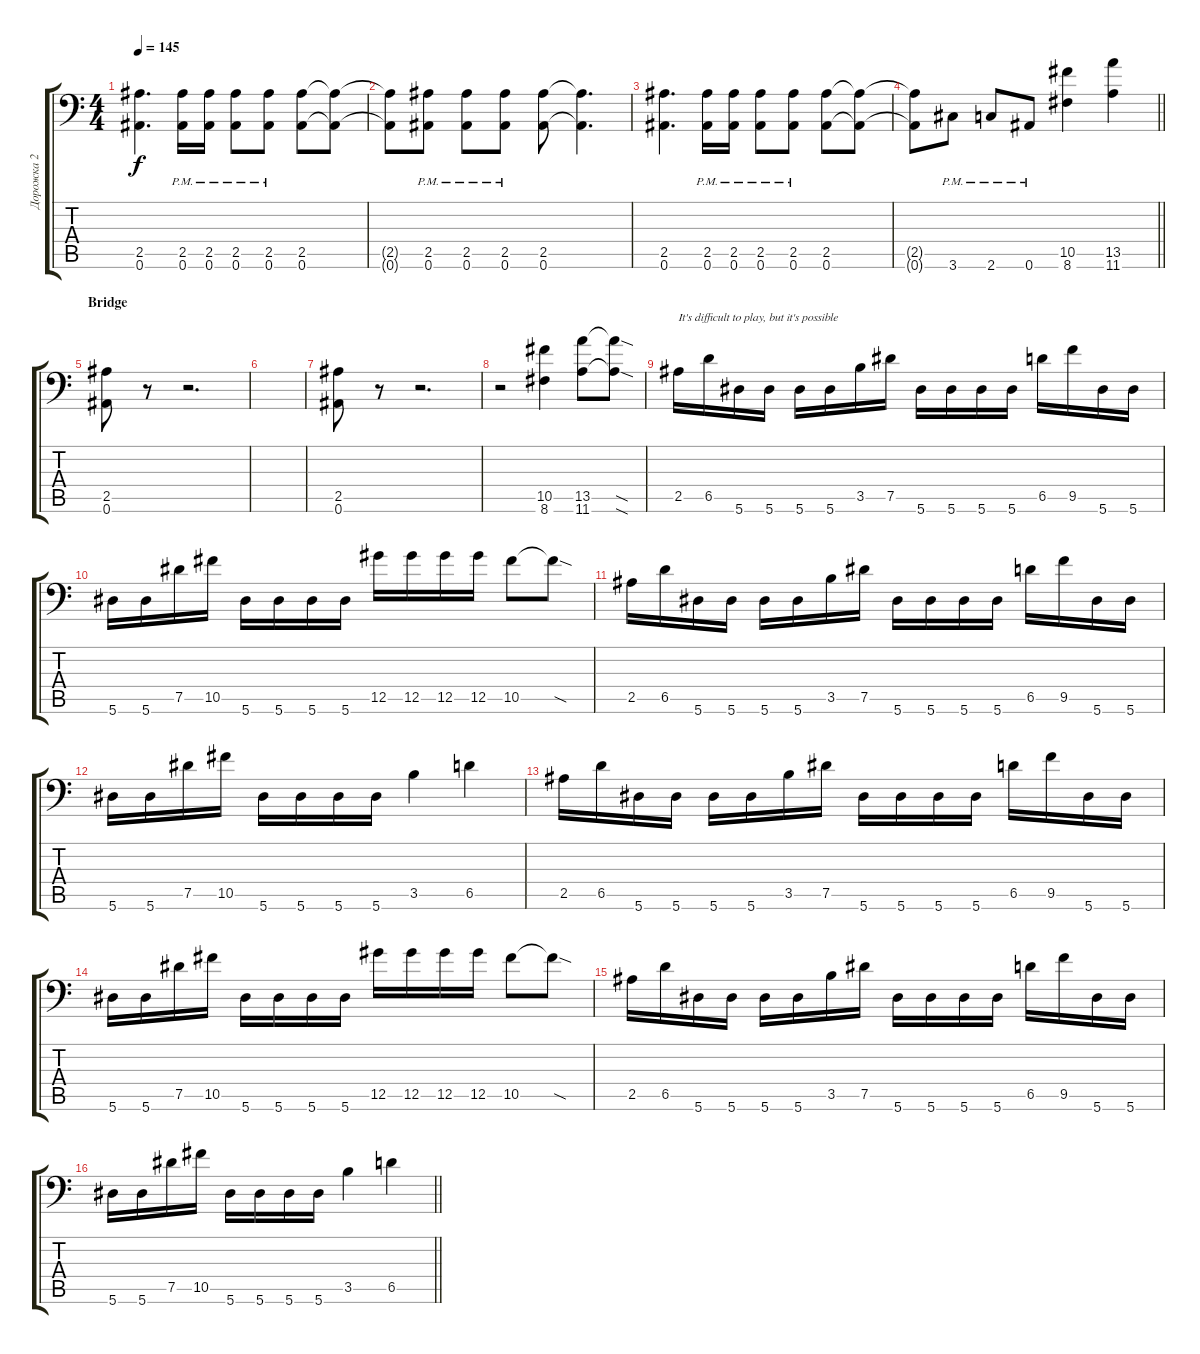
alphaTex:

\track ("Дорожка 2" "Дорожка 2") {instrument distortionguitar}
\staff {score tabs}
\tuning (Eb4 Bb3 Gb3 Db3 Ab2 Bb1) {hide}
\ts (4 4)
\tempo 145
\clef f4
\ks c
(2.5 0.6).4{d dy f} (2.5{pm} 0.6{pm}).16 (2.5{pm} 0.6{pm}).16 (2.5{pm} 0.6{pm}).8 (2.5{pm} 0.6{pm}).8 (2.5 0.6).8 (2.5{t} 0.6{t}).8 |
(2.5{t} 0.6{t}).8 (2.5{pm} 0.6{pm}).8 (2.5{pm} 0.6{pm}).8 (2.5{pm} 0.6{pm}).8 (2.5 0.6).8 (2.5{t} 0.6{t}).4{d} |
(2.5 0.6).4{d} (2.5{pm} 0.6{pm}).16 (2.5{pm} 0.6{pm}).16 (2.5{pm} 0.6{pm}).8 (2.5{pm} 0.6{pm}).8 (2.5 0.6).8 (2.5{t} 0.6{t}).8 |
\barLineRight lightlight
(2.5{t} 0.6{t}).8 3.6{pm}.8 2.6{pm}.8 0.6{pm}.8 (10.5 8.6).4 (13.5 11.6).4 |
\section ("" "Bridge")
(2.5 0.6).8 r.8 r.2{d} |
|
(2.5 0.6).8 r.8 r.2{d} |
r.2 (10.5 8.6).4 (13.5 11.6).8 (13.5{sod t} 11.6{sod t}).8 |
2.5.16{txt "It's difficult to play, but it's possible"} 6.5.16 5.6.16 5.6.16 5.6.16 5.6.16 3.5.16 7.5.16 5.6.16 5.6.16 5.6.16 5.6.16 6.5.16 9.5.16 5.6.16 5.6.16 |
5.6.16 5.6.16 7.5.16 10.5.16 5.6.16 5.6.16 5.6.16 5.6.16 12.5.16 12.5.16 12.5.16 12.5.16 10.5.8 10.5{sod t}.8 |
2.5.16 6.5.16 5.6.16 5.6.16 5.6.16 5.6.16 3.5.16 7.5.16 5.6.16 5.6.16 5.6.16 5.6.16 6.5.16 9.5.16 5.6.16 5.6.16 |
5.6.16 5.6.16 7.5.16 10.5.16 5.6.16 5.6.16 5.6.16 5.6.16 3.5.4 6.5.4 |
2.5.16 6.5.16 5.6.16 5.6.16 5.6.16 5.6.16 3.5.16 7.5.16 5.6.16 5.6.16 5.6.16 5.6.16 6.5.16 9.5.16 5.6.16 5.6.16 |
5.6.16 5.6.16 7.5.16 10.5.16 5.6.16 5.6.16 5.6.16 5.6.16 12.5.16 12.5.16 12.5.16 12.5.16 10.5.8 10.5{sod t}.8 |
2.5.16 6.5.16 5.6.16 5.6.16 5.6.16 5.6.16 3.5.16 7.5.16 5.6.16 5.6.16 5.6.16 5.6.16 6.5.16 9.5.16 5.6.16 5.6.16 |
\barLineRight lightlight
5.6.16 5.6.16 7.5.16 10.5.16 5.6.16 5.6.16 5.6.16 5.6.16 3.5.4 6.5.4
